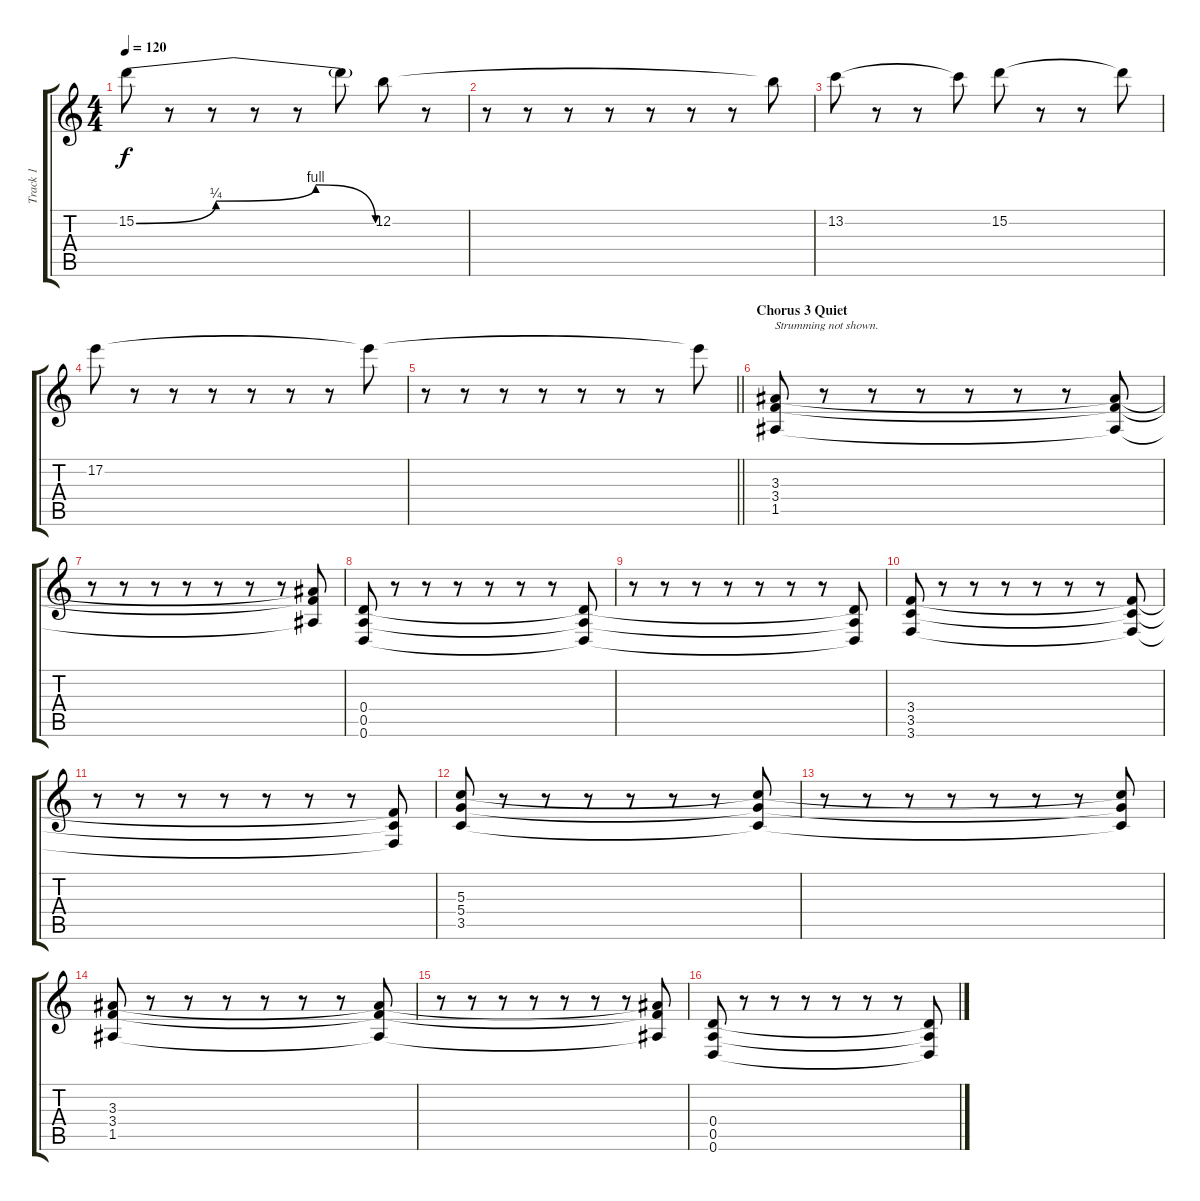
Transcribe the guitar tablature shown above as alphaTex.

\track ("Track 1" "Track 1") {instrument distortionguitar}
\staff {score tabs}
\tuning (E4 B3 G3 D3 A2 D2) {hide}
\ts (4 4)
\tempo 120
\clef g2
\ks c
15.2{be (custom 0 0 20 1 45 4 60 0)}.8{dy f} r.8 r.8 r.8 r.8 15.2{t}.8 12.2.8 r.8 |
r.8 r.8 r.8 r.8 r.8 r.8 r.8 12.2{t}.8 |
13.2.8 r.8 r.8 13.2{t}.8 15.2.8 r.8 r.8 15.2{t}.8 |
17.2.8 r.8 r.8 r.8 r.8 r.8 r.8 17.2{t}.8 |
\barLineRight lightlight
r.8 r.8 r.8 r.8 r.8 r.8 r.8 17.2{t}.8 |
\section ("" "Chorus 3 Quiet")
(3.3 3.4 1.5).8{txt "Strumming not shown."} r.8 r.8 r.8 r.8 r.8 r.8 (3.3{t} 3.4{t} 1.5{t}).8 |
r.8 r.8 r.8 r.8 r.8 r.8 r.8 (3.3{t} 3.4{t} 1.5{t}).8 |
(0.4 0.5 0.6).8 r.8 r.8 r.8 r.8 r.8 r.8 (0.4{t} 0.5{t} 0.6{t}).8 |
r.8 r.8 r.8 r.8 r.8 r.8 r.8 (0.4{t} 0.5{t} 0.6{t}).8 |
(3.4 3.5 3.6).8 r.8 r.8 r.8 r.8 r.8 r.8 (3.4{t} 3.5{t} 3.6{t}).8 |
r.8 r.8 r.8 r.8 r.8 r.8 r.8 (3.4{t} 3.5{t} 3.6{t}).8 |
(5.3 5.4 3.5).8 r.8 r.8 r.8 r.8 r.8 r.8 (5.3{t} 5.4{t} 3.5{t}).8 |
r.8 r.8 r.8 r.8 r.8 r.8 r.8 (5.3{t} 5.4{t} 3.5{t}).8 |
(3.3 3.4 1.5).8 r.8 r.8 r.8 r.8 r.8 r.8 (3.3{t} 3.4{t} 1.5{t}).8 |
r.8 r.8 r.8 r.8 r.8 r.8 r.8 (3.3{t} 3.4{t} 1.5{t}).8 |
(0.4 0.5 0.6).8 r.8 r.8 r.8 r.8 r.8 r.8 (0.4{t} 0.5{t} 0.6{t}).8
